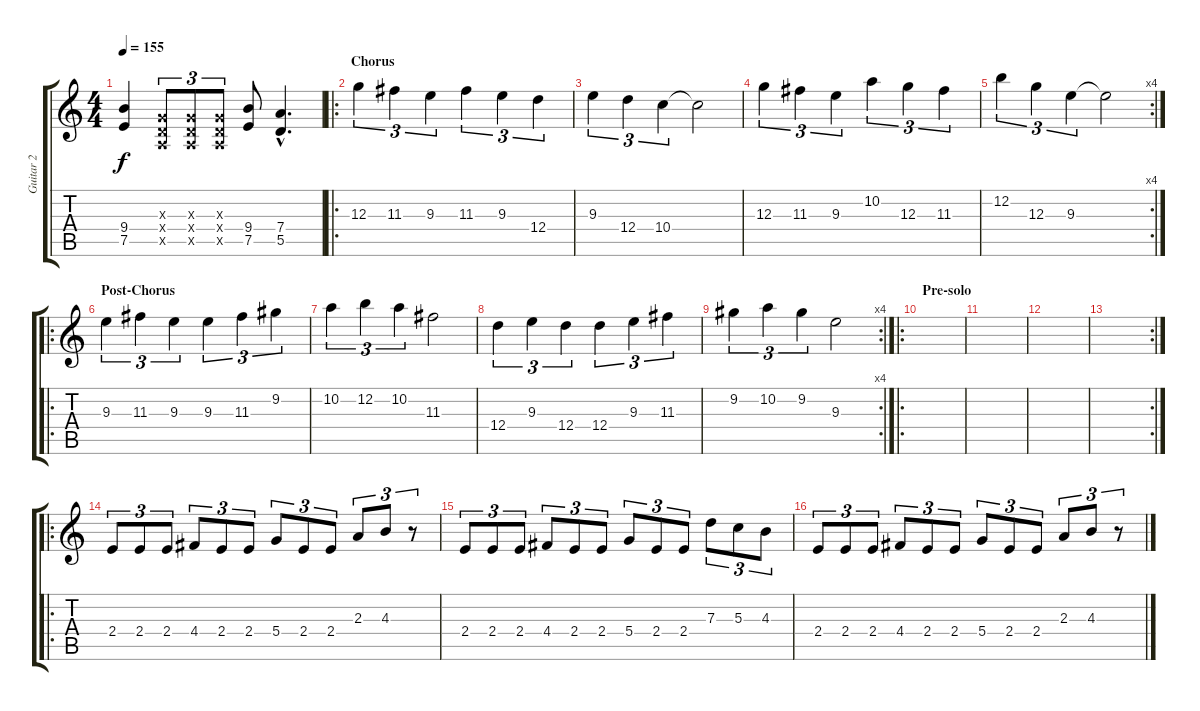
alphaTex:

\track ("Guitar 2" "Guitar 2") {instrument distortionguitar}
\staff {score tabs}
\tuning (E4 B3 G3 D3 A2 E2) {hide}
\ts (4 4)
\tempo 155
\clef g2
\ks c
(9.4 7.5).4{dy f} (0.3{x} 0.4{x} 0.5{x}).8{tu (3 2)} (0.3{x} 0.4{x} 0.5{x}).8{tu (3 2)} (0.3{x} 0.4{x} 0.5{x}).8{tu (3 2)} (9.4 7.5).8 (7.4{hac} 5.5{hac}).4{d} |
\ro
\section ("" "Chorus")
12.3.4{tu (3 2)} 11.3.4{tu (3 2)} 9.3.4{tu (3 2)} 11.3.4{tu (3 2)} 9.3.4{tu (3 2)} 12.4.4{tu (3 2)} |
9.3.4{tu (3 2)} 12.4.4{tu (3 2)} 10.4.4{tu (3 2)} 10.4{t}.2 |
12.3.4{tu (3 2)} 11.3.4{tu (3 2)} 9.3.4{tu (3 2)} 10.2.4{tu (3 2)} 12.3.4{tu (3 2)} 11.3.4{tu (3 2)} |
\rc 4
12.2.4{tu (3 2)} 12.3.4{tu (3 2)} 9.3.4{tu (3 2)} 9.3{t}.2 |
\ro
\section ("" "Post-Chorus")
9.3.4{tu (3 2)} 11.3.4{tu (3 2)} 9.3.4{tu (3 2)} 9.3.4{tu (3 2)} 11.3.4{tu (3 2)} 9.2.4{tu (3 2)} |
10.2.4{tu (3 2)} 12.2.4{tu (3 2)} 10.2.4{tu (3 2)} 11.3.2 |
12.4.4{tu (3 2)} 9.3.4{tu (3 2)} 12.4.4{tu (3 2)} 12.4.4{tu (3 2)} 9.3.4{tu (3 2)} 11.3.4{tu (3 2)} |
\rc 4
9.2.4{tu (3 2)} 10.2.4{tu (3 2)} 9.2.4{tu (3 2)} 9.3.2 |
\ro
\section ("" "Pre-solo")
|
|
|
\rc 2
|
\ro
2.4.8{tu (3 2) volume 10} 2.4.8{tu (3 2)} 2.4.8{tu (3 2)} 4.4.8{tu (3 2)} 2.4.8{tu (3 2)} 2.4.8{tu (3 2)} 5.4.8{tu (3 2)} 2.4.8{tu (3 2)} 2.4.8{tu (3 2)} 2.3.8{tu (3 2)} 4.3.8{tu (3 2)} r.8{tu (3 2)} |
2.4.8{tu (3 2)} 2.4.8{tu (3 2)} 2.4.8{tu (3 2)} 4.4.8{tu (3 2)} 2.4.8{tu (3 2)} 2.4.8{tu (3 2)} 5.4.8{tu (3 2)} 2.4.8{tu (3 2)} 2.4.8{tu (3 2)} 7.3.8{tu (3 2)} 5.3.8{tu (3 2)} 4.3.8{tu (3 2)} |
2.4.8{tu (3 2)} 2.4.8{tu (3 2)} 2.4.8{tu (3 2)} 4.4.8{tu (3 2)} 2.4.8{tu (3 2)} 2.4.8{tu (3 2)} 5.4.8{tu (3 2)} 2.4.8{tu (3 2)} 2.4.8{tu (3 2)} 2.3.8{tu (3 2)} 4.3.8{tu (3 2)} r.8{tu (3 2)}
